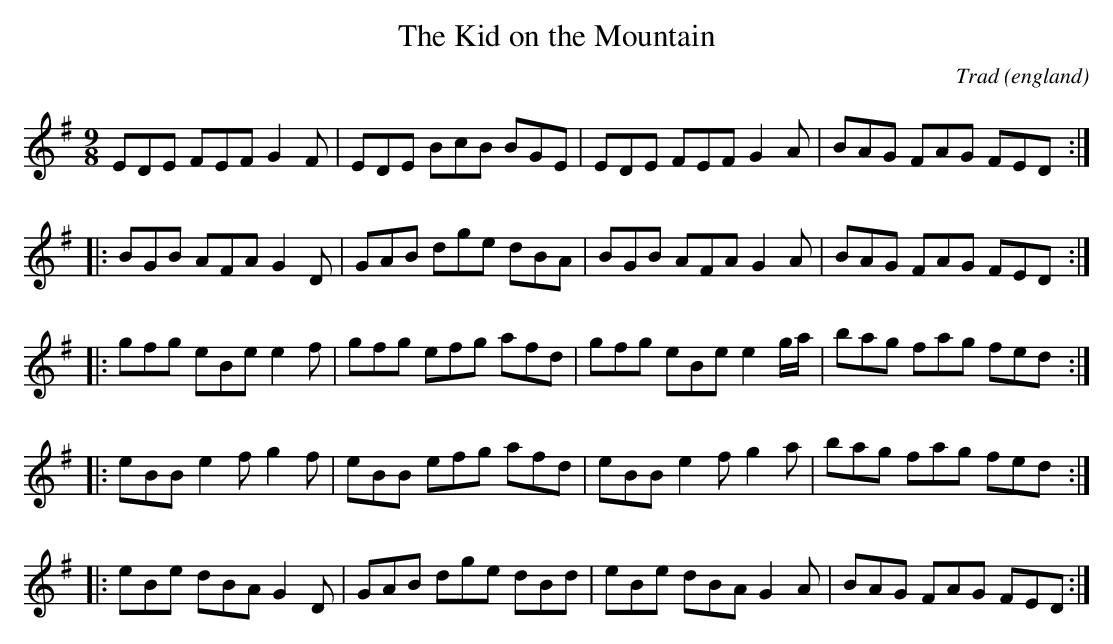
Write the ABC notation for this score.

X:1
T:The Kid on the Mountain
O:england
C:Trad
M:9/8
K:Em
L:1/8
EDE FEF G2F| EDE BcB BGE|EDE FEF G2A|BAG FAG FED:|
|:BGB AFA G2D|GAB dge dBA|BGB AFA G2A|BAG FAG FED:|
|:gfg eBe e2f|gfg efg afd|gfg eBe e2 g/a/|bag fag fed:|
|:eBB e2f g2f|eBB efg afd|eBB e2f g2a|bag fag fed:|
|:eBe dBA G2D|GAB dge dBd|eBe dBA G2A|BAG FAG FED:|
